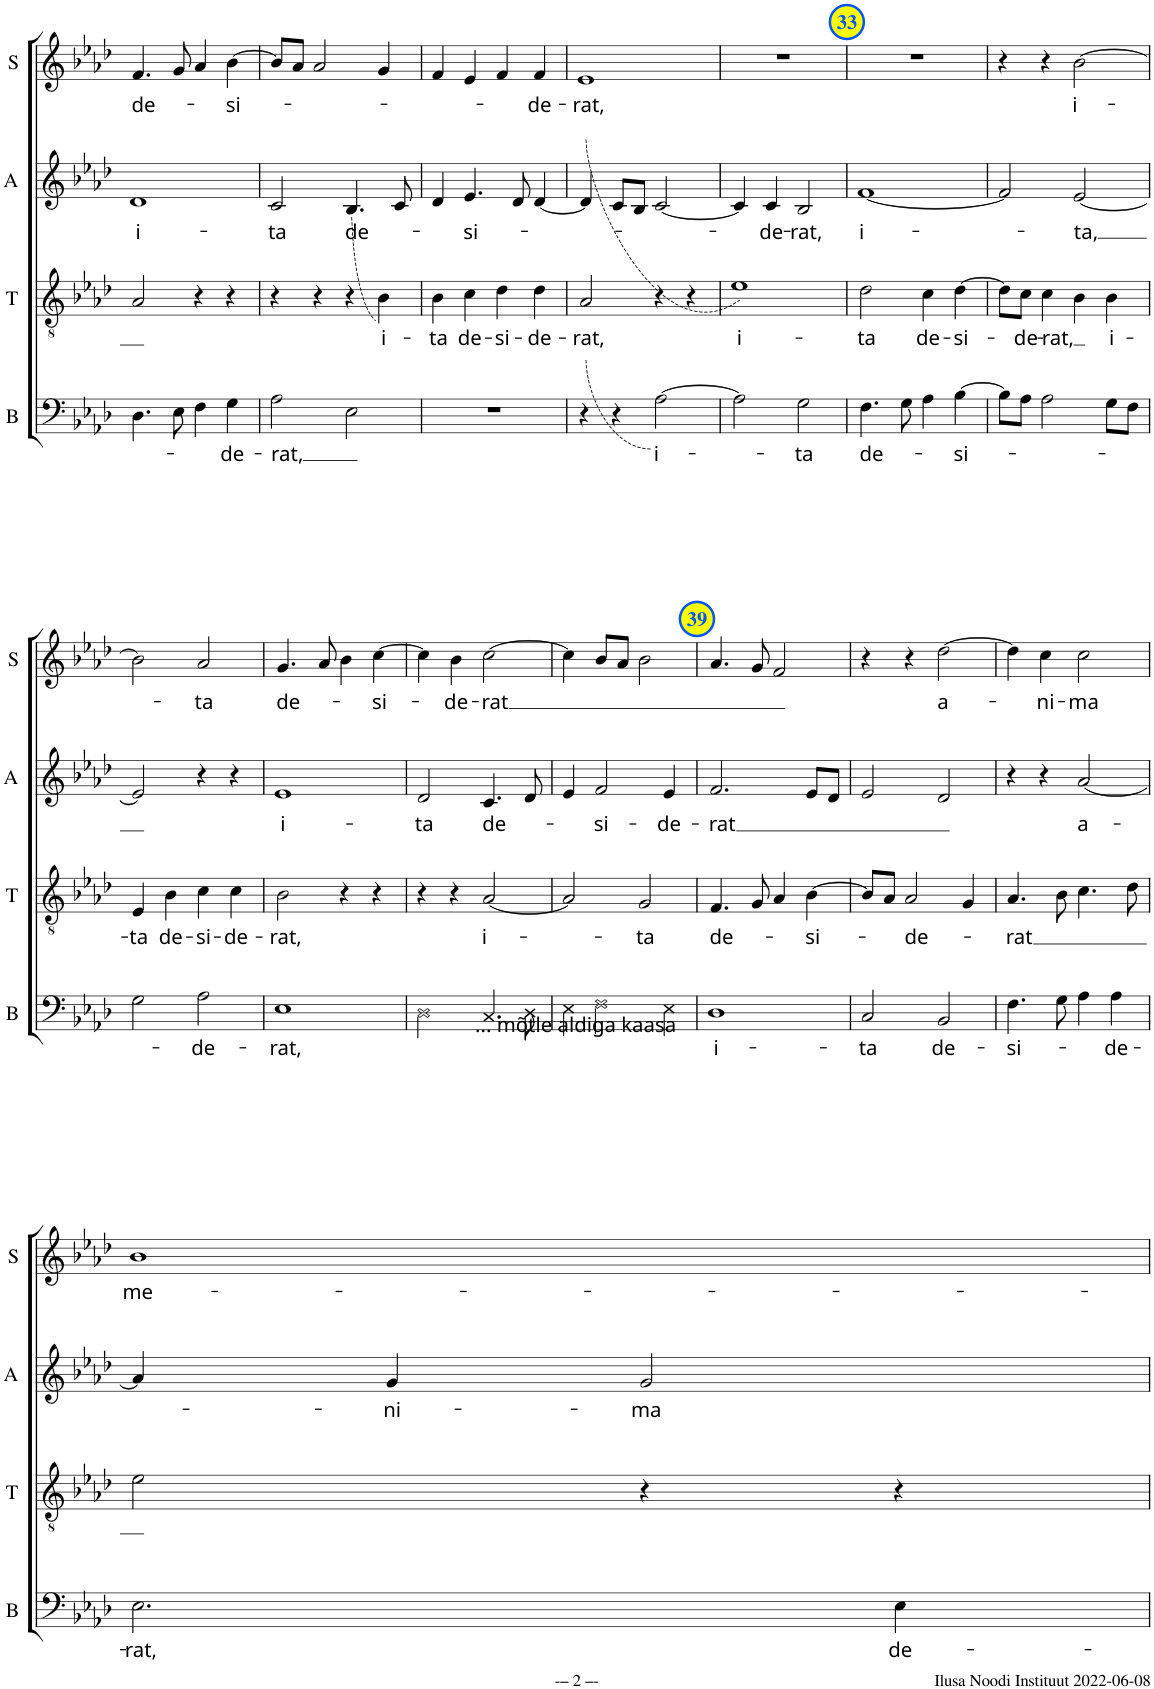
**kern	**text	**kern	**text	**kern	**text	**kern	**text
*part4	*part4	*part3	*part3	*part2	*part2	*part1	*part1
*staff4	*staff4	*staff3	*staff3	*staff2	*staff2	*staff1	*staff1
*I"B	*	*I"T	*	*I"A	*	*I"S	*
*I'B	*	*I'T	*	*I'A	*	*I'S	*
!!LO:PB:g=z
*clefF4	*	*clefGv2	*	*clefG2	*	*clefG2	*
*Trd4c7	*	*	*	*Trd1c2	*	*	*
*k[b-e-a-d-]	*	*k[b-e-a-d-]	*	*k[b-e-a-d-]	*	*k[b-e-a-d-]	*
*M4/4	*	*M4/4	*	*M4/4	*	*M4/4	*
*met(c)	*	*met(c)	*	*met(c)	*	*met(c)	*
=28	=28	=28	=28	=28	=28	=28	=28
!	!	!	!	!	!LO:LY:b	!	!LO:LY:b
4.D-\	.	2A-/	.	1d-	i-	4.f/	de-
8E-\	.	.	.	.	.	8g/	.
4F\	.	4r	.	.	.	4a-/	.
!	!LO:LY:b	!	!	!	!	!	!LO:LY:b
4G\	-de-	4r	.	.	.	[4b-\	-si-
=29	=29	=29	=29	=29	=29	=29	=29
!	!LO:LY:b	!	!	!	!LO:LY:b	!	!
2A-\	-rat,	4r	.	2c/	-ta	8b-/L]	.
.	.	.	.	.	.	8a-/J	.
.	.	4r	.	.	.	2a-/	.
!	!	!	!	!	!LO:LY:b	!	!
2E-\	.	4r	.	(4.B-/	de-	.	.
!	!	!	!LO:LY:b	!	!	!	!
.	.	4B-\)	i-	.	.	4g/	.
.	.	.	.	8c/	.	.	.
=30	=30	=30	=30	=30	=30	=30	=30
!	!	!	!LO:LY:b	!	!	!	!
1r	.	4B-\	-ta	4d-/	.	4f/	.
!	!	!	!LO:LY:b	!	!LO:LY:b	!	!
.	.	4c\	de-	4.e-/	-si-	4e-/	.
!	!	!	!LO:LY:b	!	!	!	!
.	.	4d-\	-si-	.	.	4f/	.
.	.	.	.	8d-/	.	.	.
!	!	!	!LO:LY:b	!	!	!	!LO:LY:b
.	.	4d-\	-de-	[4d-/	.	4f/	-de-
=31	=31	=31	=31	=31	=31	=31	=31
!	!	!	!LO:LY:b	!	!	!	!LO:LY:b
4r	.	(2A-/	-rat,	4d-/]	.	(1e-	-rat,
4r	.	.	.	8c/L	.	.	.
.	.	.	.	8B-/J	.	.	.
!	!LO:LY:b	!	!	!	!	!	!
[2A-\)	i-	4r	.	[2c/	.	.	.
.	.	4r	.	.	.	.	.
=32	=32	=32	=32	=32	=32	=32	=32
!	!	!	!LO:LY:b	!	!	!	!
2A-\]	.	1e-)	i-	4c/]	.	1r	.
!	!	!	!	!	!LO:LY:b	!	!
.	.	.	.	4c/	-de-	.	.
!	!LO:LY:b	!	!	!	!LO:LY:b	!	!
2G\	-ta	.	.	2B-/	-rat,	.	.
=33	=33	=33	=33	=33	=33	=33	=33
!	!LO:LY:b	!	!LO:LY:b	!	!LO:LY:b	!	!
4.F\	de-	2d-\	-ta	[1f	i-	1r	.
8G\	.	.	.	.	.	.	.
!	!	!	!LO:LY:b	!	!	!	!
4A-\	.	4c\	de-	.	.	.	.
!	!LO:LY:b	!	!LO:LY:b	!	!	!	!
[4B-\	-si-	[4d-\	-si-	.	.	.	.
=34	=34	=34	=34	=34	=34	=34	=34
8B-\L]	.	8d-\L]	.	2f/]	.	4r	.
!	!	!	!LO:LY:b	!	!	!	!
8A-\J	.	8c\J	-de-	.	.	.	.
!	!	!	!LO:LY:b	!	!	!	!
2A-\	.	4c\	-rat,	.	.	4r	.
!	!	!	!	!	!LO:LY:b	!	!LO:LY:b
.	.	4B-\	.	[2e-/	-ta,	[2b-\	i-
!	!	!	!LO:LY:b	!	!	!	!
8G\L	.	4B-\	i-	.	.	.	.
8F\J	.	.	.	.	.	.	.
!!LO:LB:g=z
=35	=35	=35	=35	=35	=35	=35	=35
!	!	!	!LO:LY:b	!	!	!	!
2G\	.	4E-/	-ta	2e-/]	.	2b-\]	.
!	!	!	!LO:LY:b	!	!	!	!
.	.	4B-\	de-	.	.	.	.
!	!LO:LY:b	!	!LO:LY:b	!	!	!	!LO:LY:b
2A-\	-de-	4c\	-si-	4r	.	2a-/	-ta
!	!	!	!LO:LY:b	!	!	!	!
.	.	4c\	-de-	4r	.	.	.
=36	=36	=36	=36	=36	=36	=36	=36
!	!LO:LY:b	!	!LO:LY:b	!	!LO:LY:b	!	!LO:LY:b
1E-	-rat,	2B-\	-rat,	1e-	i-	4.g/	de-
.	.	.	.	.	.	8a-/	.
.	.	4r	.	.	.	4b-\	.
!	!	!	!	!	!	!	!LO:LY:b
.	.	4r	.	.	.	[4cc\	-si-
=37	=37	=37	=37	=37	=37	=37	=37
!	!	!	!	!	!LO:LY:b	!	!
2D-\	.	4r	.	2d-/	-ta	4cc\]	.
!	!	!	!	!	!	!	!LO:LY:b
.	.	4r	.	.	.	4b-\	-de-
!	!	!	!LO:LY:b	!	!LO:LY:b	!	!LO:LY:b
4.C/	.	[2A-/	i-	4.c/	de-	[2cc\	-rat
8D-\	.	.	.	8d-/	.	.	.
=38	=38	=38	=38	=38	=38	=38	=38
4E-\	.	2A-/]	.	4e-/	.	4cc\]	.
!	!	!	!	!	!LO:LY:b	!	!
2F\	.	.	.	2f/	-si-	8b-/L	.
.	.	.	.	.	.	8a-/J	.
!	!	!	!LO:LY:b	!	!	!	!
.	.	2G/	-ta	.	.	2b-\	.
!	!LO:LY:b	!	!	!	!LO:LY:b	!	!
4E-\	... mõtle aldiga kaasa	.	.	4e-/	-de-	.	.
=39	=39	=39	=39	=39	=39	=39	=39
!	!LO:LY:b	!	!LO:LY:b	!	!LO:LY:b	!	!
1D-	i-	4.F/	de-	2.f/	-rat	4.a-/	.
.	.	8G/	.	.	.	8g/	.
.	.	4A-/	.	.	.	2f/	.
!	!	!	!LO:LY:b	!	!	!	!
.	.	[4B-\	-si-	8e-/L	.	.	.
.	.	.	.	8d-/J	.	.	.
=40	=40	=40	=40	=40	=40	=40	=40
!	!LO:LY:b	!	!	!	!	!	!
2C/	-ta	8B-/L]	.	2e-/	.	4r	.
.	.	8A-/J	.	.	.	.	.
!	!	!	!LO:LY:b	!	!	!	!
.	.	2A-/	-de-	.	.	4r	.
!	!LO:LY:b	!	!	!	!	!	!LO:LY:b
2BB-/	de-	.	.	2d-/	.	[2dd-\	a-
.	.	4G/	.	.	.	.	.
=41	=41	=41	=41	=41	=41	=41	=41
!	!LO:LY:b	!	!LO:LY:b	!	!	!	!
4.F\	-si-	4.A-/	-rat	4r	.	4dd-\]	.
!	!	!	!	!	!	!	!LO:LY:b
.	.	.	.	4r	.	4cc\	-ni-
8G\	.	8B-\	.	.	.	.	.
!	!	!	!	!	!LO:LY:b	!	!LO:LY:b
4A-\	.	4.c\	.	[2a-/	a-	2cc\	-ma
!	!LO:LY:b	!	!	!	!	!	!
4A-\	-de-	.	.	.	.	.	.
.	.	8d-\	.	.	.	.	.
!!LO:LB:g=z
=42	=42	=42	=42	=42	=42	=42	=42
!	!LO:LY:b	!	!	!	!	!	!LO:LY:b
2.E-\	-rat,	2e-\	.	4a-/]	.	1b-	me-
!	!	!	!	!	!LO:LY:b	!	!
.	.	.	.	4g/	-ni-	.	.
!	!	!	!	!	!LO:LY:b	!	!
.	.	4r	.	2g/	-ma	.	.
!	!LO:LY:b	!	!	!	!	!	!
4E-\	de-	4r	.	.	.	.	.
=	=	=	=	=	=	=	=
*-	*-	*-	*-	*-	*-	*-	*-
